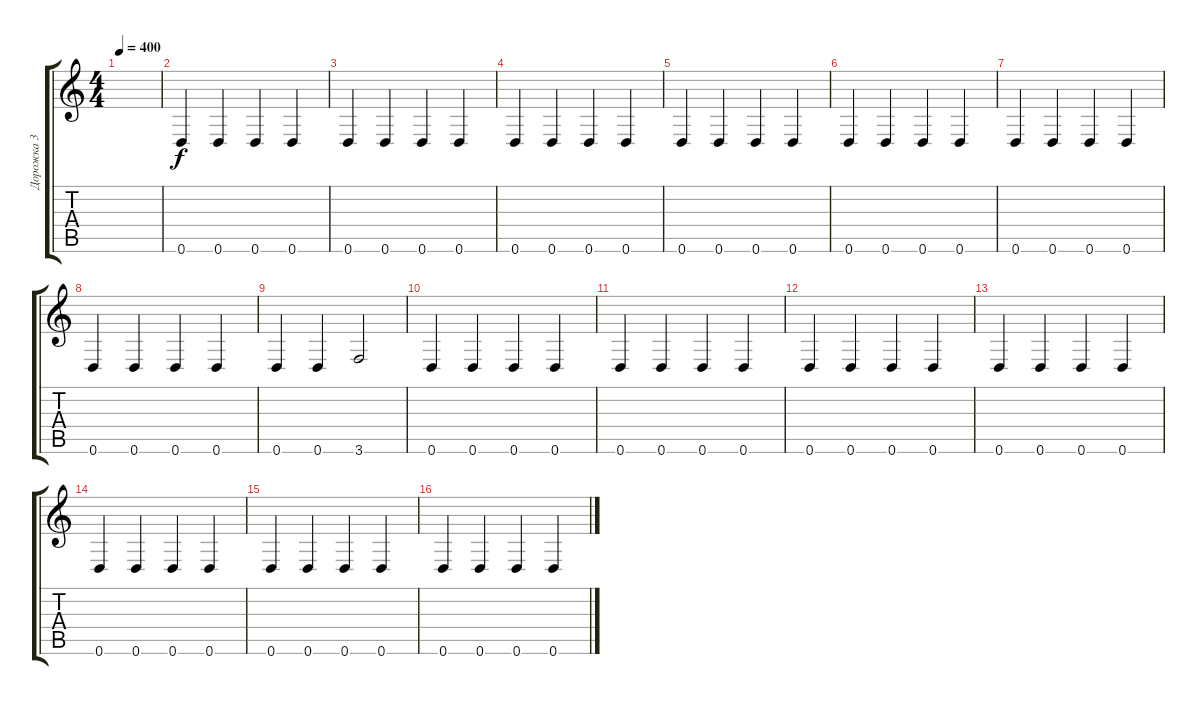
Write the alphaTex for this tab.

\track ("Дорожка 3" "Дорожка 3") {instrument electricbassfinger}
\staff {score tabs}
\tuning (D4 A3 F3 C3 G2 D2) {hide}
\ts (4 4)
\tempo 400
\clef g2
\ks c
|
0.6.4 0.6.4 0.6.4 0.6.4 |
0.6.4 0.6.4 0.6.4 0.6.4 |
0.6.4 0.6.4 0.6.4 0.6.4 |
0.6.4 0.6.4 0.6.4 0.6.4 |
0.6.4 0.6.4 0.6.4 0.6.4 |
0.6.4 0.6.4 0.6.4 0.6.4 |
0.6.4 0.6.4 0.6.4 0.6.4 |
0.6.4 0.6.4 3.6.2 |
0.6.4 0.6.4 0.6.4 0.6.4 |
0.6.4 0.6.4 0.6.4 0.6.4 |
0.6.4 0.6.4 0.6.4 0.6.4 |
0.6.4 0.6.4 0.6.4 0.6.4 |
0.6.4 0.6.4 0.6.4 0.6.4 |
0.6.4 0.6.4 0.6.4 0.6.4 |
0.6.4 0.6.4 0.6.4 0.6.4
